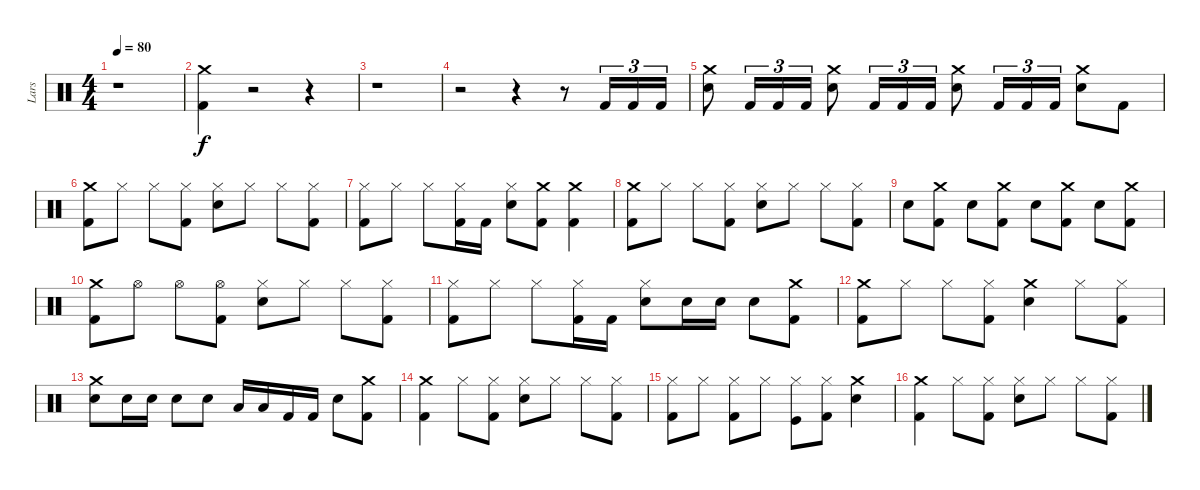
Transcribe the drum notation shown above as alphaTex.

\track ("Lars" "Lars") {instrument percussion}
\staff {score}
\articulation defaults
\ts (4 4)
\tempo 80
\clef neutral
\ks c
r.1{dy f} |
("Kick (hit) 2" "Crash medium (hit)").4 r.2 r.4 |
r.1 |
r.2 r.4 r.8 "Kick (hit) 2".16{tu (3 2)} "Kick (hit) 2".16{tu (3 2)} "Kick (hit) 2".16{tu (3 2)} |
("Snare (hit) 2" "Crash medium (hit)").8 "Kick (hit) 2".16{tu (3 2)} "Kick (hit) 2".16{tu (3 2)} "Kick (hit) 2".16{tu (3 2)} ("Snare (hit) 2" "Crash medium (hit)").8 "Kick (hit) 2".16{tu (3 2)} "Kick (hit) 2".16{tu (3 2)} "Kick (hit) 2".16{tu (3 2)} ("Snare (hit) 2" "Crash medium (hit)").8 "Kick (hit) 2".16{tu (3 2)} "Kick (hit) 2".16{tu (3 2)} "Kick (hit) 2".16{tu (3 2)} ("Snare (hit) 2" "Crash medium (hit)").8 "Kick (hit) 2".8 |
("Kick (hit) 2" "Crash medium (hit)").8 "Hi-Hat (closed)".8 "Hi-Hat (closed)".8 ("Kick (hit) 2" "Hi-Hat (closed)").8 ("Snare (hit) 2" "Hi-Hat (closed)").8 "Hi-Hat (closed)".8 "Hi-Hat (closed)".8 ("Kick (hit) 2" "Hi-Hat (closed)").8 |
("Hi-Hat (closed)" "Kick (hit) 2").8 "Hi-Hat (closed)".8 "Hi-Hat (closed)".8 ("Hi-Hat (closed)" "Kick (hit) 2").16 "Kick (hit) 2".16 ("Snare (hit) 2" "Hi-Hat (closed)").8 ("Kick (hit) 2" "Crash medium (hit)").8 ("Kick (hit) 2" "Crash medium (hit)").4 |
("Crash medium (hit)" "Kick (hit) 2").8 "Hi-Hat (closed)".8 "Hi-Hat (closed)".8 ("Kick (hit) 2" "Hi-Hat (closed)").8 ("Snare (hit) 2" "Hi-Hat (closed)").8 "Hi-Hat (closed)".8 "Hi-Hat (closed)".8 ("Kick (hit) 2" "Hi-Hat (closed)").8 |
"Snare (hit) 2".8 ("Kick (hit) 2" "Crash medium (hit)").8 "Snare (hit) 2".8 ("Kick (hit) 2" "Crash medium (hit)").8 "Snare (hit) 2".8 ("Kick (hit) 2" "Crash medium (hit)").8 "Snare (hit) 2".8 ("Kick (hit) 2" "Crash medium (hit)").8 |
("Kick (hit) 2" "Crash medium (hit)").8 "Hi-Hat (open)".8 "Hi-Hat (open)".8 ("Kick (hit) 2" "Hi-Hat (open)").8 ("Snare (hit) 2" "Hi-Hat (closed)").8 "Hi-Hat (closed)".8 "Hi-Hat (closed)".8 ("Kick (hit) 2" "Hi-Hat (closed)").8 |
("Hi-Hat (closed)" "Kick (hit) 2").8 "Hi-Hat (closed)".8 "Hi-Hat (closed)".8 ("Kick (hit) 2" "Hi-Hat (closed)").16 "Kick (hit) 2".16 ("Snare (hit) 2" "Hi-Hat (closed)").8 "Snare (hit) 2".16 "Snare (hit) 2".16 "Snare (hit) 2".8 ("Kick (hit) 2" "Crash medium (hit)").8 |
("Crash medium (hit)" "Kick (hit) 2").8 "Hi-Hat (closed)".8 "Hi-Hat (closed)".8 ("Kick (hit) 2" "Hi-Hat (closed)").8 ("Snare (hit) 2" "Crash medium (hit)").4 "Hi-Hat (closed)".8 ("Kick (hit) 2" "Hi-Hat (closed)").8 |
("Snare (hit) 2" "Crash medium (hit)").8 "Snare (hit) 2".16 "Snare (hit) 2".16 "Snare (hit) 2".8 "Snare (hit) 2".8 "Low Tom (hit)".16 "Low Tom (hit)".16 "Kick (hit) 2".16 "Kick (hit) 2".16 "Snare (hit) 2".8 ("Kick (hit) 2" "Crash medium (hit)").8 |
("Kick (hit) 2" "Crash medium (hit)").4 "Hi-Hat (closed)".8 ("Kick (hit) 2" "Hi-Hat (closed)").8 ("Snare (hit) 2" "Hi-Hat (closed)").8 "Hi-Hat (closed)".8 "Hi-Hat (closed)".8 ("Kick (hit) 2" "Hi-Hat (closed)").8 |
("Hi-Hat (closed)" "Kick (hit) 2").8 "Hi-Hat (closed)".8 ("Hi-Hat (closed)" "Kick (hit) 2").8 "Hi-Hat (closed)".8 ("Kick (hit)" "Hi-Hat (closed)").8 ("Kick (hit) 2" "Hi-Hat (closed)").8 ("Crash medium (hit)" "Snare (hit) 2").4 |
("Kick (hit) 2" "Crash medium (hit)").4 "Hi-Hat (closed)".8 ("Kick (hit) 2" "Hi-Hat (closed)").8 ("Snare (hit) 2" "Hi-Hat (closed)").8 "Hi-Hat (closed)".8 "Hi-Hat (closed)".8 ("Kick (hit) 2" "Hi-Hat (closed)").8
